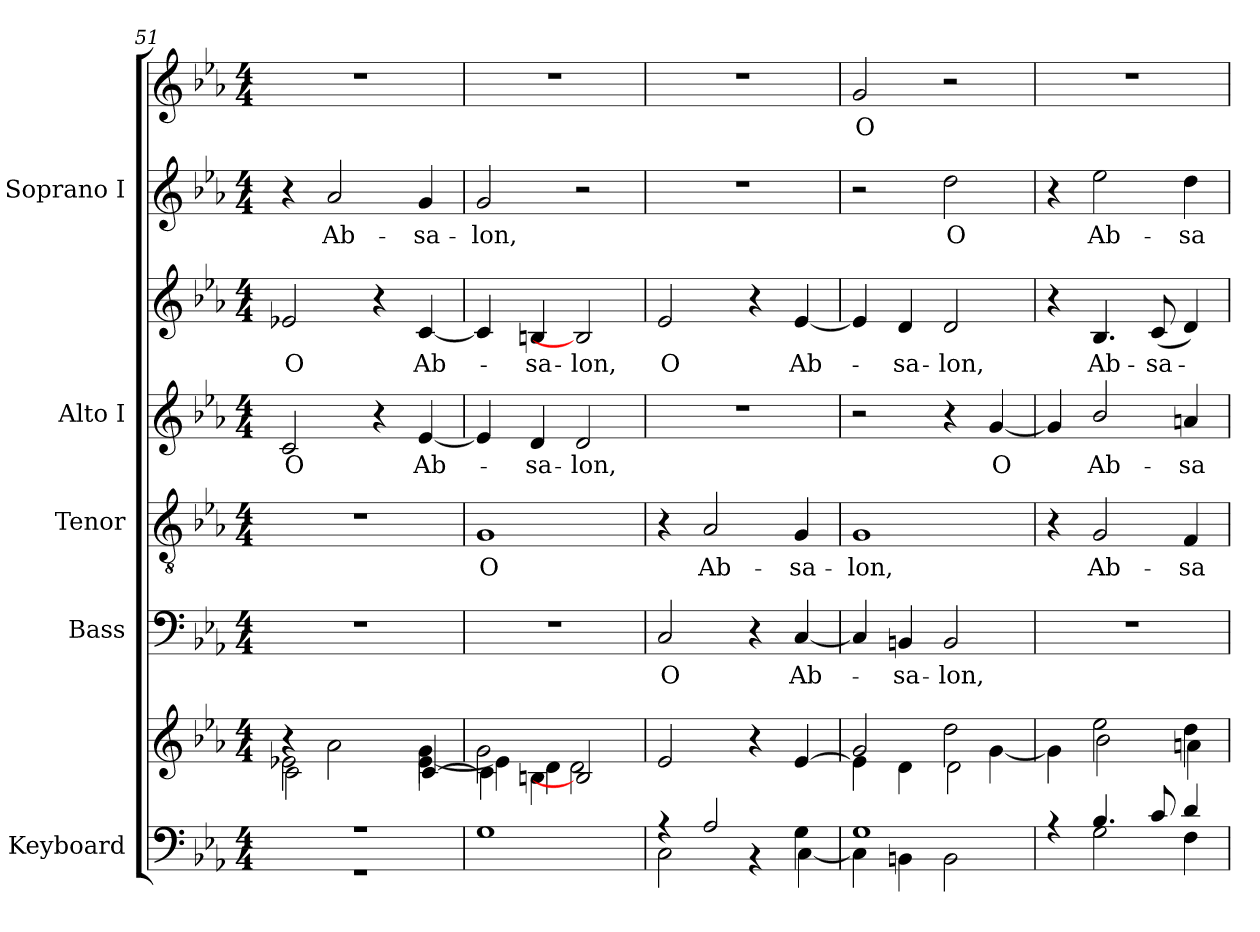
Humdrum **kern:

**kern	**kern	**kern	**text	**kern	**text	**kern	**text	**kern	**text	**kern	**text	**kern	**text
*part5	*part5	*part4	*part4	*part3	*part3	*part2	*part2	*part2	*part2	*part1	*part1	*part1	*part1
*staff8	*staff7	*staff6	*staff6	*staff5	*staff5	*staff4	*staff4	*staff3	*staff3	*staff2	*staff2	*staff1	*staff1
*I"Keyboard	*	*I"Bass	*	*I"Tenor	*	*I"Alto I	*	*	*	*I"Soprano I	*	*	*
*	*	*I'B	*	*I'T	*	*I'A	*	*	*	*I'S	*	*	*
*clefF4	*clefG2	*clefF4	*	*clefGv2	*	*clefG2	*	*clefG2	*	*clefG2	*	*clefG2	*
*k[b-e-a-]	*k[b-e-a-]	*k[b-e-a-]	*	*k[b-e-a-]	*	*k[b-e-a-]	*	*k[b-e-a-]	*	*k[b-e-a-]	*	*k[b-e-a-]	*
*E-:	*E-:	*E-:	*	*E-:	*	*E-:	*	*E-:	*	*E-:	*	*E-:	*
*M4/4	*M4/4	*M4/4	*	*M4/4	*	*M4/4	*	*M4/4	*	*M4/4	*	*M4/4	*
=51	=51	=51	=51	=51	=51	=51	=51	=51	=51	=51	=51	=51	=51
*^	*^	*	*	*	*	*	*	*	*	*	*	*	*
*	*	*	*^	*	*	*	*	*	*	*	*	*	*	*	*
*	*	*	*	*^	*	*	*	*	*	*	*	*	*	*	*	*
!	!	!	!	!	!	!	!	!	!	!	!LO:LY:b	!	!LO:LY:b	!	!	!	!
1r	1r	1ryy	4r	2e-X\	2c\	1r	.	1r	.	2c	O	2e-X	O	4r	.	1r	.
!	!	!	!	!	!	!	!	!	!	!	!	!	!	!	!LO:LY:b	!	!
.	.	.	2a-	.	.	.	.	.	.	.	.	.	.	2a-	Ab-	.	.
.	.	.	.	4ryy	4ryy	.	.	.	.	4r	.	4r	.	.	.	.	.
!	!	!	!	!	!	!	!	!	!	!	!LO:LY:b	!	!LO:LY:b	!	!LO:LY:b	!	!
.	.	.	4g	[4c	[4e-	.	.	.	.	[4e-	Ab-	[4c	Ab-	4g	-sa-	.	.
=52	=52	=52	=52	=52	=52	=52	=52	=52	=52	=52	=52	=52	=52	=52	=52	=52	=52
!	!	!	!	!	!	!	!	!	!LO:LY:b	!	!	!	!	!	!LO:LY:b	!	!
1G/	1ryy	1ryy	2g	4c\]	4e-\]	1r	.	1G	O	4e-]	.	4c]	.	2g	-lon,	1r	.
!	!	!	!	!	!	!	!	!	!	!	!LO:LY:b	!	!LO:LY:b	!	!	!	!
.	.	.	.	4Bn\	4d\	.	.	.	.	4d	sa-	4Bn	sa-	.	.	.	.
!	!	!	!	!	!	!	!	!	!	!	!LO:LY:b	!	!LO:LY:b	!	!	!	!
.	.	.	2ryy	2B]	2d	.	.	.	.	2d	-lon,	2B]	-lon,	2r	.	.	.
=53	=53	=53	=53	=53	=53	=53	=53	=53	=53	=53	=53	=53	=53	=53	=53	=53	=53
!	!	!	!	!	!	!	!LO:LY:b	!	!	!	!	!	!LO:LY:b	!	!	!	!
4r	2C\	1ryy	1ryy	2e-	1ryy	2C	O	4r	.	1r	.	2e-	O	1r	.	1r	.
!	!	!	!	!	!	!	!	!	!LO:LY:b	!	!	!	!	!	!	!	!
2A-/	.	.	.	.	.	.	.	2A-	Ab-	.	.	.	.	.	.	.	.
.	4r	.	.	4r	.	4r	.	.	.	.	.	4r	.	.	.	.	.
!	!	!	!	!	!	!	!LO:LY:b	!	!LO:LY:b	!	!	!	!LO:LY:b	!	!	!	!
4G\	[4C\	.	.	[4e-	.	[4C	Ab-	4G	-sa-	.	.	[4e-	Ab-	.	.	.	.
=54	=54	=54	=54	=54	=54	=54	=54	=54	=54	=54	=54	=54	=54	=54	=54	=54	=54
!	!	!	!	!	!	!	!	!	!LO:LY:b	!	!	!	!	!	!	!	!LO:LY:b
1G/	4C\]	2g	2ryy	4e-\]	2ryy	4C]	.	1G	-lon,	2r	.	4e-]	.	2r	.	2g	O
!	!	!	!	!	!	!	!LO:LY:b	!	!	!	!	!	!LO:LY:b	!	!	!	!
.	4BBn\	.	.	4d\	.	4BBn	sa-	.	.	.	.	4d	sa-	.	.	.	.
!	!	!	!	!	!	!	!LO:LY:b	!	!	!	!	!	!LO:LY:b	!	!LO:LY:b	!	!
.	2BB\	2ryy	2dd	2d\	4ryy	2BB	-lon,	.	.	4r	.	2d	-lon,	2dd	O	2r	.
!	!	!	!	!	!	!	!	!	!	!	!LO:LY:b	!	!	!	!	!	!
.	.	.	.	.	[4g	.	.	.	.	[4g	O	.	.	.	.	.	.
=55	=55	=55	=55	=55	=55	=55	=55	=55	=55	=55	=55	=55	=55	=55	=55	=55	=55
*	*^	*	*	*	*	*	*	*	*	*	*	*	*	*	*	*	*
4ryy	4r	1ryy	1ryy	4ryy	4ryy	4g]	1r	.	4r	.	4g]	.	4r	.	4r	.	1r	.
!	!	!	!	!	!	!	!	!	!	!LO:LY:b	!	!LO:LY:b	!	!LO:LY:b	!	!LO:LY:b	!	!
4.B-/	2G\	.	.	2ee-	2.ryy	2b-	.	.	2G	Ab-	2b-/	Ab-	4.B-	Ab-	2ee-	Ab-	.	.
!	!	!	!	!	!	!	!	!	!	!	!	!	!	!LO:LY:b	!	!	!	!
8c/	.	.	.	.	.	.	.	.	.	.	.	.	(<8c	-sa-	.	.	.	.
!	!	!	!	!	!	!	!	!	!	!LO:LY:b	!	!LO:LY:b	!	!	!	!LO:LY:b	!	!
4d/	4F\	.	.	4dd	.	4an\	.	.	4F	-sa-	4an	-sa-	4d)	.	4dd	-sa-	.	.
*v	*v	*v	*	*	*	*	*	*	*	*	*	*	*	*	*	*	*	*
*	*v	*v	*v	*v	*	*	*	*	*	*	*	*	*	*	*	*
=	=	=	=	=	=	=	=	=	=	=	=	=	=
*-	*-	*-	*-	*-	*-	*-	*-	*-	*-	*-	*-	*-	*-
